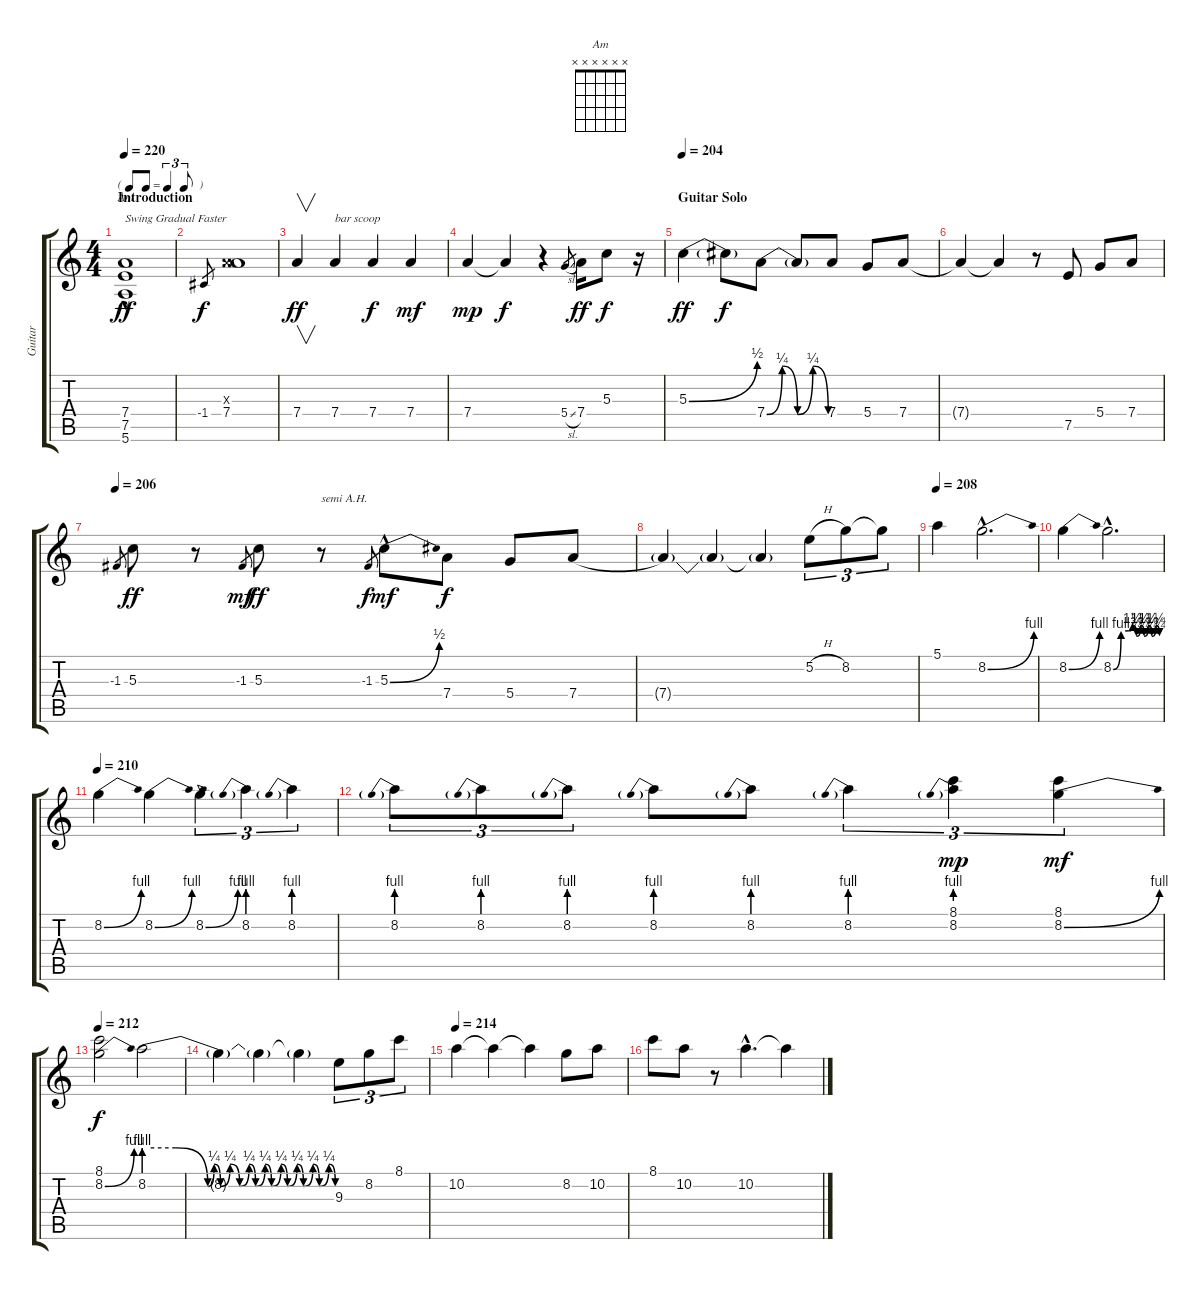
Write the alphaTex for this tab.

\track ("Guitar" "Guitar") {instrument overdrivenguitar}
\staff {score tabs}
\tuning (E4 B3 G3 D3 A2 E2) {hide}
\chord ("Am" x x x x x x) {firstfret 0}
\ts (4 4)
\tf triplet8th
\section ("" "Introduction")
\tempo 220
\tempo 204
\tempo 220
\clef g2
\ks c
(7.4 7.5{hac} 5.6{hac}).1{ch "Am" txt "Swing Gradual Faster" dy ff instrument overdrivenguitar} |
-1.4.8{gr dy f} (2.3{x} 7.4).1 |
7.4.4{v dy ff} 7.4.4{txt "bar scoop"} 7.4.4{dy f} 7.4.4{dy mf} |
7.4.4{dy mp} 7.4{t}.4{dy f} r.4 5.4{sl}.8{gr} 7.4.16{dy ff} 5.3.8{dy f} r.16 |
\section ("" "Guitar Solo")
\tempo 204
5.3{be (bend 0 0 60 2)}.4{dy ff} 5.3{t}.8{dy f} 7.4{be (custom 0 0 15 1 30 0 45 1 60 0)}.8 7.4{t}.8 7.4.8 5.4.8 7.4.8 |
7.4{t}.4 7.4{t}.4 r.8 7.5.8 5.4.8 7.4.8 |
\tempo 206
-1.3.8{gr} 5.3.8{dy ff} r.8 -1.3.8{gr dy mf} 5.3.8{dy ff} r.8{txt "semi A.H."} -1.3.8{gr dy f} 5.3{be (bend 0 0 60 2) hac}.8{dy mf} 7.4.8{dy f} 5.4.8 7.4{be (hold 0 0 60 0)}.8 |
7.4{t}.4 7.4{t}.4 7.4{t}.4 5.2{h}.8{tu (3 2)} 8.2.8{tu (3 2)} 8.2{t}.8{tu (3 2)} |
\tempo 208
5.1.4 8.2{be (bend 0 0 60 4) hac}.2{d} |
8.2{be (bend 0 0 60 4)}.4 8.2{be (custom 0 0 10 4 20 4 25 5 30 3 35 5 40 3 45 5 50 3 55 5 60 3) hac}.2{d} |
\tempo 210
8.2{be (bend 0 0 60 4)}.4 8.2{be (bend 0 0 60 4)}.4 8.2{be (bend 0 0 60 4)}.4{tu (3 2)} 8.2{be (prebend 0 4 60 4)}.4{tu (3 2)} 8.2{be (prebend 0 4 60 4)}.4{tu (3 2)} |
8.2{be (prebend 0 4 60 4)}.8{tu (3 2)} 8.2{be (prebend 0 4 60 4)}.8{tu (3 2)} 8.2{be (prebend 0 4 60 4)}.8{tu (3 2)} 8.2{be (prebend 0 4 60 4)}.8 8.2{be (prebend 0 4 60 4)}.8 8.2{be (prebend 0 4 60 4)}.4{tu (3 2)} (8.1 8.2{be (prebend 0 4 60 4)}).4{tu (3 2) dy mp} (8.1 8.2{be (bend 0 0 60 4)}).4{tu (3 2) dy mf} |
\tempo 212
(8.1 8.2{be (bend 0 0 60 4)}).2{dy f} 8.2{be (custom 0 4 10 4 20 0 22 1 24 0 27 1 30 0 33 1 35 0 38 1 40 0 43 1 45 0 48 1 50 0 53 1 55 0 58 1 60 0)}.2 |
8.2{t}.4 8.2{t}.4 8.2{t}.4 9.3.8{tu (3 2)} 8.2.8{tu (3 2)} 8.1.8{tu (3 2)} |
\tempo 214
10.2.4 10.2{t}.4 10.2{t}.4 8.2.8 10.2.8 |
8.1.8 10.2.8 r.8 10.2{hac}.4{d} 10.2{t}.4
